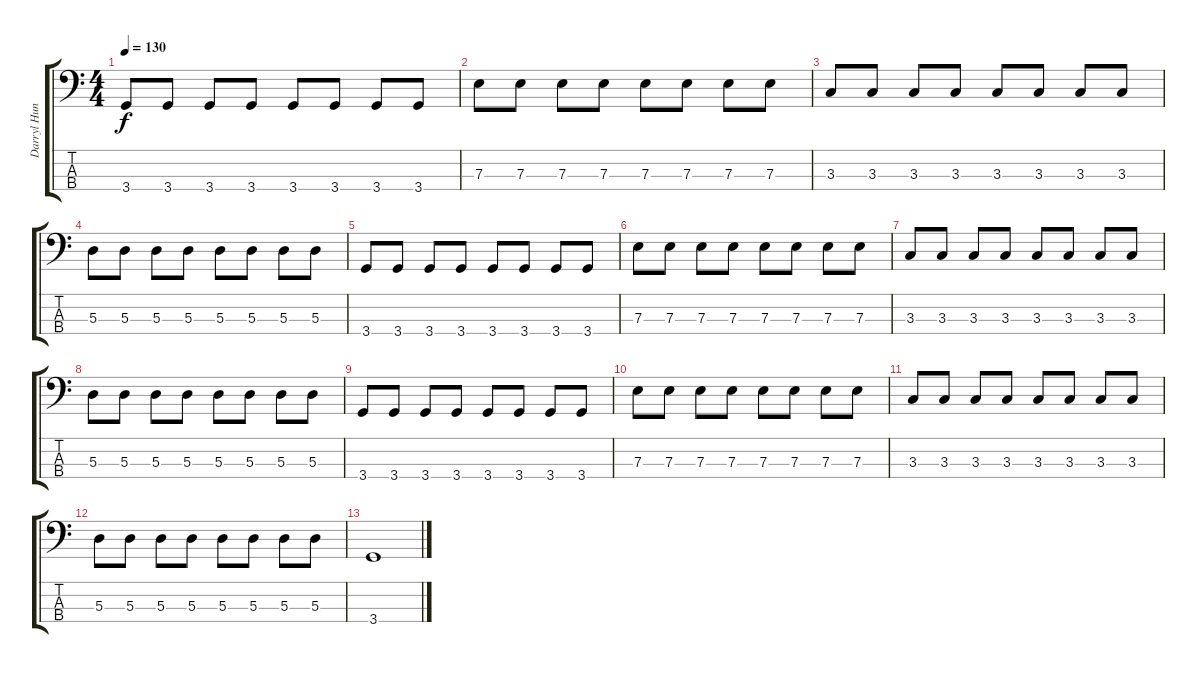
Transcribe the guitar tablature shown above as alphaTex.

\track ("Darryl Hunt - basse" "Darryl Hun") {instrument electricbassfinger}
\staff {score tabs}
\tuning (G2 D2 A1 E1) {hide}
\ts (4 4)
\tempo 130
\clef f4
\ks c
3.4.8{dy f} 3.4.8 3.4.8 3.4.8 3.4.8 3.4.8 3.4.8 3.4.8 |
7.3.8 7.3.8 7.3.8 7.3.8 7.3.8 7.3.8 7.3.8 7.3.8 |
3.3.8 3.3.8 3.3.8 3.3.8 3.3.8 3.3.8 3.3.8 3.3.8 |
5.3.8 5.3.8 5.3.8 5.3.8 5.3.8 5.3.8 5.3.8 5.3.8 |
3.4.8 3.4.8 3.4.8 3.4.8 3.4.8 3.4.8 3.4.8 3.4.8 |
7.3.8 7.3.8 7.3.8 7.3.8 7.3.8 7.3.8 7.3.8 7.3.8 |
3.3.8 3.3.8 3.3.8 3.3.8 3.3.8 3.3.8 3.3.8 3.3.8 |
5.3.8 5.3.8 5.3.8 5.3.8 5.3.8 5.3.8 5.3.8 5.3.8 |
3.4.8 3.4.8 3.4.8 3.4.8 3.4.8 3.4.8 3.4.8 3.4.8 |
7.3.8 7.3.8 7.3.8 7.3.8 7.3.8 7.3.8 7.3.8 7.3.8 |
3.3.8 3.3.8 3.3.8 3.3.8 3.3.8 3.3.8 3.3.8 3.3.8 |
5.3.8 5.3.8 5.3.8 5.3.8 5.3.8 5.3.8 5.3.8 5.3.8 |
3.4.1
